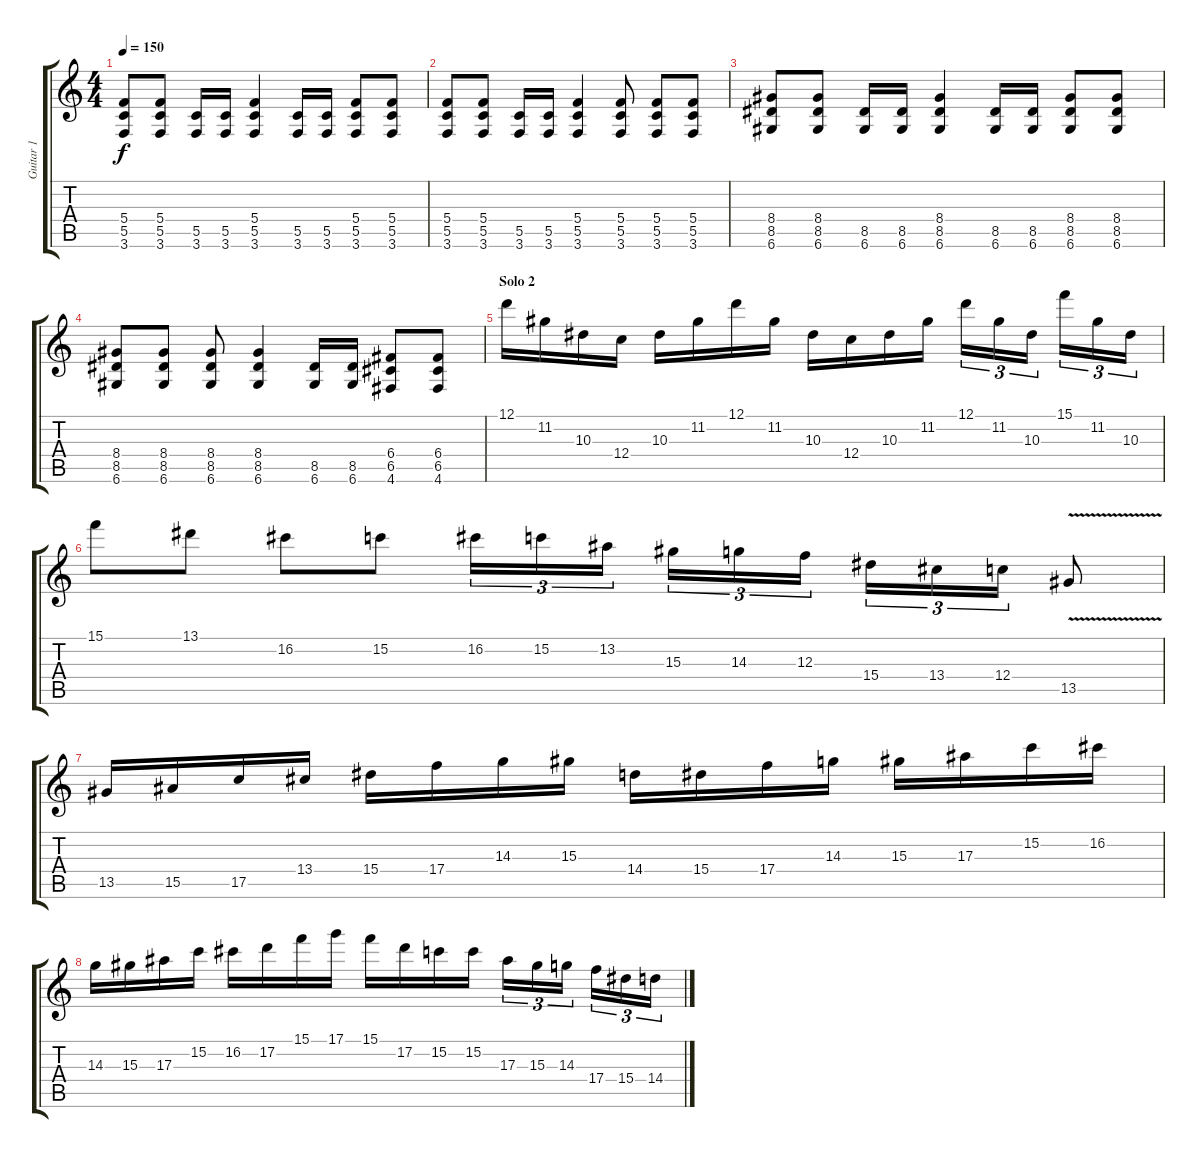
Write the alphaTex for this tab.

\track ("Guitar 1" "Guitar 1") {instrument distortionguitar}
\staff {score tabs}
\tuning (D4 A3 F3 C3 G2 D2) {hide}
\ts (4 4)
\tempo 150
\clef g2
\ks c
(5.4 5.5 3.6).8{dy f balance 8} (5.4 5.5 3.6).8 (5.5 3.6).16 (5.5 3.6).16 (5.4 5.5 3.6).4 (5.5 3.6).16 (5.5 3.6).16 (5.4 5.5 3.6).8 (5.4 5.5 3.6).8 |
(5.4 5.5 3.6).8 (5.4 5.5 3.6).8 (5.5 3.6).16 (5.5 3.6).16 (5.4 5.5 3.6).4 (5.4 5.5 3.6).8 (5.4 5.5 3.6).8 (5.4 5.5 3.6).8 |
(8.4 8.5 6.6).8 (8.4 8.5 6.6).8 (8.5 6.6).16 (8.5 6.6).16 (8.4 8.5 6.6).4 (8.5 6.6).16 (8.5 6.6).16 (8.4 8.5 6.6).8 (8.4 8.5 6.6).8 |
(8.4 8.5 6.6).8 (8.4 8.5 6.6).8 (8.4 8.5 6.6).8 (8.4 8.5 6.6).4 (8.5 6.6).16 (8.5 6.6).16 (6.4 6.5 4.6).8 (6.4 6.5 4.6).8 |
\section ("" "Solo 2")
12.1.16 11.2.16 10.3.16 12.4.16 10.3.16 11.2.16 12.1.16 11.2.16 10.3.16 12.4.16 10.3.16 11.2.16 12.1.16{tu (3 2)} 11.2.16{tu (3 2)} 10.3.16{tu (3 2)} 15.1.16{tu (3 2)} 11.2.16{tu (3 2)} 10.3.16{tu (3 2)} |
15.1.8 13.1.8 16.2.8 15.2.8 16.2.16{tu (3 2)} 15.2.16{tu (3 2)} 13.2.16{tu (3 2)} 15.3.16{tu (3 2)} 14.3.16{tu (3 2)} 12.3.16{tu (3 2)} 15.4.16{tu (3 2)} 13.4.16{tu (3 2)} 12.4.16{tu (3 2)} 13.5{v}.8 |
13.5.16 15.5.16 17.5.16 13.4.16 15.4.16 17.4.16 14.3.16 15.3.16 14.4.16 15.4.16 17.4.16 14.3.16 15.3.16 17.3.16 15.2.16 16.2.16 |
14.3.16 15.3.16 17.3.16 15.2.16 16.2.16 17.2.16 15.1.16 17.1.16 15.1.16 17.2.16 15.2.16 15.2.16 17.3.16{tu (3 2)} 15.3.16{tu (3 2)} 14.3.16{tu (3 2)} 17.4.16{tu (3 2)} 15.4.16{tu (3 2)} 14.4.16{tu (3 2)}
